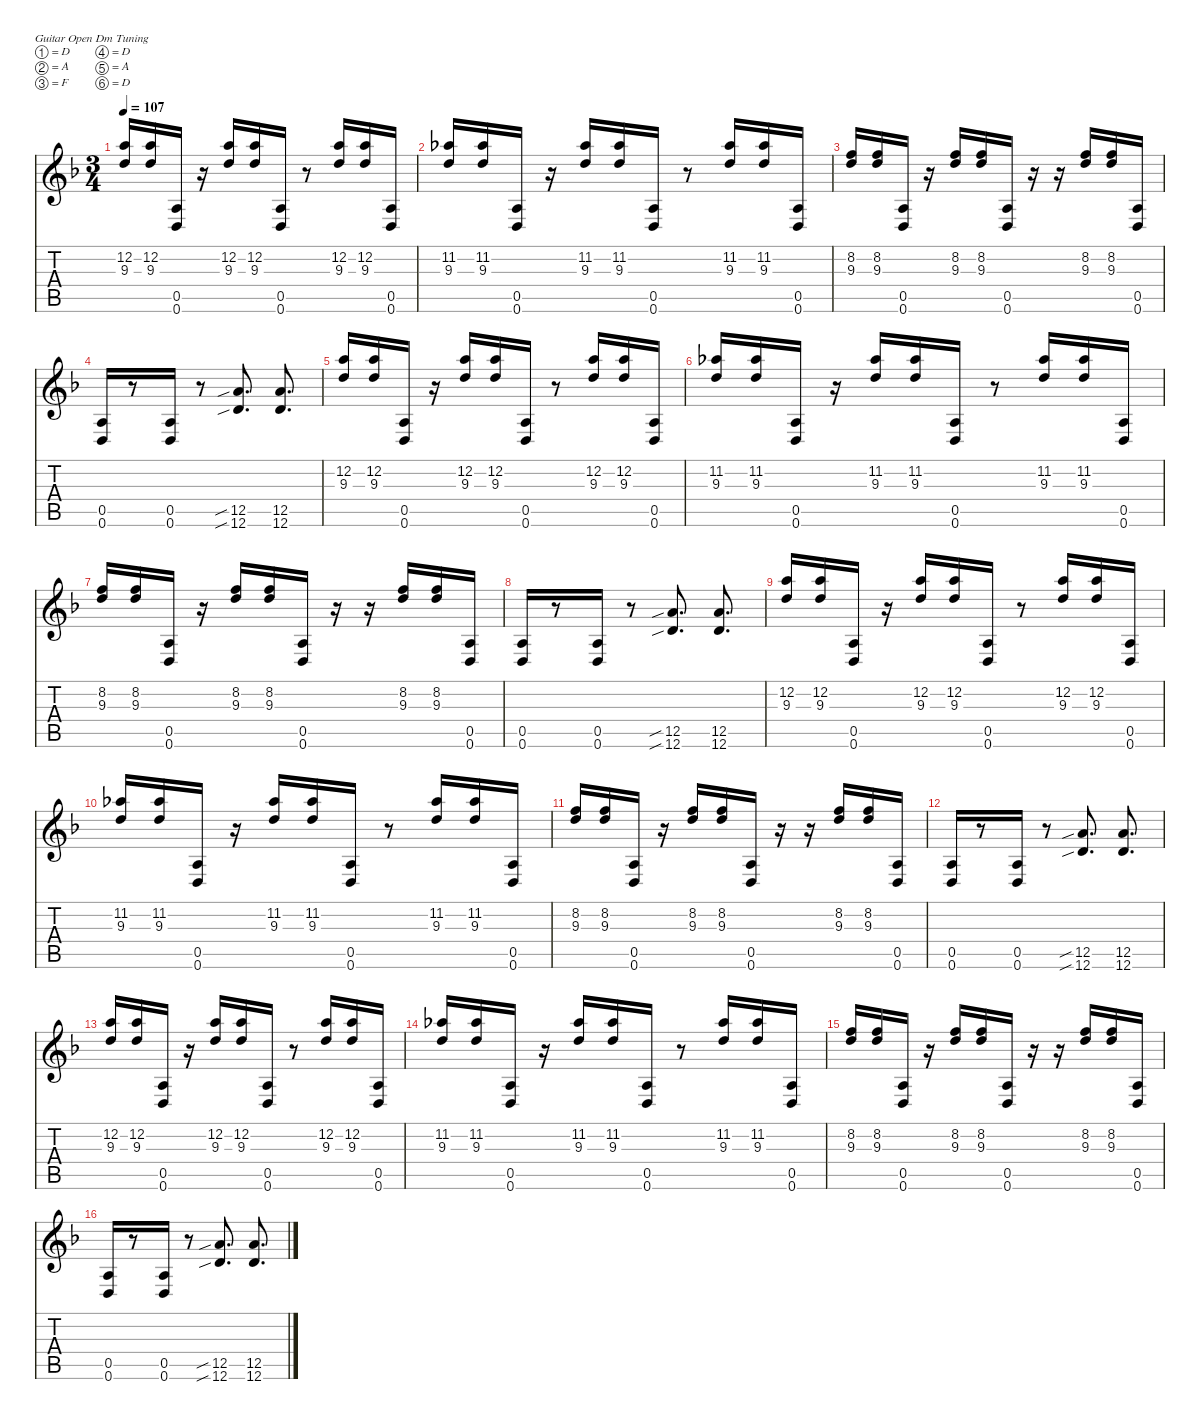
\hideDynamics
\bracketExtendMode nobrackets
\singleTrackTrackNamePolicy hidden
\multiTrackTrackNamePolicy hidden
\firstSystemTrackNameMode fullname
\firstSystemTrackNameOrientation horizontal
\otherSystemsTrackNameOrientation horizontal
\track ("Guitar 1" "E-Gt") {defaultSystemsLayout 16 instrument distortionguitar}
\staff {score tabs}
\tuning (D4 A3 F3 D3 A2 D2)
\ts (3 4)
\tempo 107
\clef g2
\ks dminor
(12.2{acc forcenatural} 9.3{acc forcenatural}).16{dy f beam Up} (12.2{acc forcenatural} 9.3{acc forcenatural}).16{beam Up} (0.5{acc forcenatural} 0.6{acc forcenatural}).16{beam Up} r.16{beam Up} (12.2{acc forcenatural} 9.3{acc forcenatural}).16{beam Up} (12.2{acc forcenatural} 9.3{acc forcenatural}).16{beam Up} (0.5{acc forcenatural} 0.6{acc forcenatural}).16{beam Up} r.8{beam Up} (12.2{acc forcenatural} 9.3{acc forcenatural}).16{beam Up} (12.2{acc forcenatural} 9.3{acc forcenatural}).16{beam Up} (0.5{acc forcenatural} 0.6{acc forcenatural}).16{beam Up} |
(11.2{acc b} 9.3{acc forcenatural}).16{beam Up} (11.2{acc b} 9.3{acc forcenatural}).16{beam Up} (0.5{acc forcenatural} 0.6{acc forcenatural}).16{beam Up} r.16{beam Up} (11.2{acc b} 9.3{acc forcenatural}).16{beam Up} (11.2{acc b} 9.3{acc forcenatural}).16{beam Up} (0.5{acc forcenatural} 0.6{acc forcenatural}).16{beam Up} r.8{beam Up} (11.2{acc b} 9.3{acc forcenatural}).16{beam Up} (11.2{acc b} 9.3{acc forcenatural}).16{beam Up} (0.5{acc forcenatural} 0.6{acc forcenatural}).16{beam Up} |
(8.2{acc forcenatural} 9.3{acc forcenatural}).16{beam Up} (8.2{acc forcenatural} 9.3{acc forcenatural}).16{beam Up} (0.5{acc forcenatural} 0.6{acc forcenatural}).16{beam Up} r.16{beam Up} (8.2{acc forcenatural} 9.3{acc forcenatural}).16{beam Up} (8.2{acc forcenatural} 9.3{acc forcenatural}).16{beam Up} (0.5{acc forcenatural} 0.6{acc forcenatural}).16{beam Up} r.16{beam Up} r.16{beam Up} (8.2{acc forcenatural} 9.3{acc forcenatural}).16{beam Up} (8.2{acc forcenatural} 9.3{acc forcenatural}).16{beam Up} (0.5{acc forcenatural} 0.6{acc forcenatural}).16{beam Up} |
(0.5{acc forcenatural} 0.6{acc forcenatural}).16{beam Up} r.8{beam Up} (0.5{acc forcenatural} 0.6{acc forcenatural}).16{beam Up} r.8{beam Up} (12.5{sib acc forcenatural} 12.6{sib acc forcenatural}).8{d beam Up} (12.5{acc forcenatural} 12.6{acc forcenatural}).8{d beam Up} |
(12.2{acc forcenatural} 9.3{acc forcenatural}).16{beam Up} (12.2{acc forcenatural} 9.3{acc forcenatural}).16{beam Up} (0.5{acc forcenatural} 0.6{acc forcenatural}).16{beam Up} r.16{beam Up} (12.2{acc forcenatural} 9.3{acc forcenatural}).16{beam Up} (12.2{acc forcenatural} 9.3{acc forcenatural}).16{beam Up} (0.5{acc forcenatural} 0.6{acc forcenatural}).16{beam Up} r.8{beam Up} (12.2{acc forcenatural} 9.3{acc forcenatural}).16{beam Up} (12.2{acc forcenatural} 9.3{acc forcenatural}).16{beam Up} (0.5{acc forcenatural} 0.6{acc forcenatural}).16{beam Up} |
(11.2{acc b} 9.3{acc forcenatural}).16{beam Up} (11.2{acc b} 9.3{acc forcenatural}).16{beam Up} (0.5{acc forcenatural} 0.6{acc forcenatural}).16{beam Up} r.16{beam Up} (11.2{acc b} 9.3{acc forcenatural}).16{beam Up} (11.2{acc b} 9.3{acc forcenatural}).16{beam Up} (0.5{acc forcenatural} 0.6{acc forcenatural}).16{beam Up} r.8{beam Up} (11.2{acc b} 9.3{acc forcenatural}).16{beam Up} (11.2{acc b} 9.3{acc forcenatural}).16{beam Up} (0.5{acc forcenatural} 0.6{acc forcenatural}).16{beam Up} |
(8.2{acc forcenatural} 9.3{acc forcenatural}).16{beam Up} (8.2{acc forcenatural} 9.3{acc forcenatural}).16{beam Up} (0.5{acc forcenatural} 0.6{acc forcenatural}).16{beam Up} r.16{beam Up} (8.2{acc forcenatural} 9.3{acc forcenatural}).16{beam Up} (8.2{acc forcenatural} 9.3{acc forcenatural}).16{beam Up} (0.5{acc forcenatural} 0.6{acc forcenatural}).16{beam Up} r.16{beam Up} r.16{beam Up} (8.2{acc forcenatural} 9.3{acc forcenatural}).16{beam Up} (8.2{acc forcenatural} 9.3{acc forcenatural}).16{beam Up} (0.5{acc forcenatural} 0.6{acc forcenatural}).16{beam Up} |
(0.5{acc forcenatural} 0.6{acc forcenatural}).16{beam Up} r.8{beam Up} (0.5{acc forcenatural} 0.6{acc forcenatural}).16{beam Up} r.8{beam Up} (12.5{sib acc forcenatural} 12.6{sib acc forcenatural}).8{d beam Up} (12.5{acc forcenatural} 12.6{acc forcenatural}).8{d beam Up} |
(12.2{acc forcenatural} 9.3{acc forcenatural}).16{beam Up} (12.2{acc forcenatural} 9.3{acc forcenatural}).16{beam Up} (0.5{acc forcenatural} 0.6{acc forcenatural}).16{beam Up} r.16{beam Up} (12.2{acc forcenatural} 9.3{acc forcenatural}).16{beam Up} (12.2{acc forcenatural} 9.3{acc forcenatural}).16{beam Up} (0.5{acc forcenatural} 0.6{acc forcenatural}).16{beam Up} r.8{beam Up} (12.2{acc forcenatural} 9.3{acc forcenatural}).16{beam Up} (12.2{acc forcenatural} 9.3{acc forcenatural}).16{beam Up} (0.5{acc forcenatural} 0.6{acc forcenatural}).16{beam Up} |
(11.2{acc b} 9.3{acc forcenatural}).16{beam Up} (11.2{acc b} 9.3{acc forcenatural}).16{beam Up} (0.5{acc forcenatural} 0.6{acc forcenatural}).16{beam Up} r.16{beam Up} (11.2{acc b} 9.3{acc forcenatural}).16{beam Up} (11.2{acc b} 9.3{acc forcenatural}).16{beam Up} (0.5{acc forcenatural} 0.6{acc forcenatural}).16{beam Up} r.8{beam Up} (11.2{acc b} 9.3{acc forcenatural}).16{beam Up} (11.2{acc b} 9.3{acc forcenatural}).16{beam Up} (0.5{acc forcenatural} 0.6{acc forcenatural}).16{beam Up} |
(8.2{acc forcenatural} 9.3{acc forcenatural}).16{beam Up} (8.2{acc forcenatural} 9.3{acc forcenatural}).16{beam Up} (0.5{acc forcenatural} 0.6{acc forcenatural}).16{beam Up} r.16{beam Up} (8.2{acc forcenatural} 9.3{acc forcenatural}).16{beam Up} (8.2{acc forcenatural} 9.3{acc forcenatural}).16{beam Up} (0.5{acc forcenatural} 0.6{acc forcenatural}).16{beam Up} r.16{beam Up} r.16{beam Up} (8.2{acc forcenatural} 9.3{acc forcenatural}).16{beam Up} (8.2{acc forcenatural} 9.3{acc forcenatural}).16{beam Up} (0.5{acc forcenatural} 0.6{acc forcenatural}).16{beam Up} |
(0.5{acc forcenatural} 0.6{acc forcenatural}).16{beam Up} r.8{beam Up} (0.5{acc forcenatural} 0.6{acc forcenatural}).16{beam Up} r.8{beam Up} (12.5{sib acc forcenatural} 12.6{sib acc forcenatural}).8{d beam Up} (12.5{acc forcenatural} 12.6{acc forcenatural}).8{d beam Up} |
(12.2{acc forcenatural} 9.3{acc forcenatural}).16{beam Up} (12.2{acc forcenatural} 9.3{acc forcenatural}).16{beam Up} (0.5{acc forcenatural} 0.6{acc forcenatural}).16{beam Up} r.16{beam Up} (12.2{acc forcenatural} 9.3{acc forcenatural}).16{beam Up} (12.2{acc forcenatural} 9.3{acc forcenatural}).16{beam Up} (0.5{acc forcenatural} 0.6{acc forcenatural}).16{beam Up} r.8{beam Up} (12.2{acc forcenatural} 9.3{acc forcenatural}).16{beam Up} (12.2{acc forcenatural} 9.3{acc forcenatural}).16{beam Up} (0.5{acc forcenatural} 0.6{acc forcenatural}).16{beam Up} |
(11.2{acc b} 9.3{acc forcenatural}).16{beam Up} (11.2{acc b} 9.3{acc forcenatural}).16{beam Up} (0.5{acc forcenatural} 0.6{acc forcenatural}).16{beam Up} r.16{beam Up} (11.2{acc b} 9.3{acc forcenatural}).16{beam Up} (11.2{acc b} 9.3{acc forcenatural}).16{beam Up} (0.5{acc forcenatural} 0.6{acc forcenatural}).16{beam Up} r.8{beam Up} (11.2{acc b} 9.3{acc forcenatural}).16{beam Up} (11.2{acc b} 9.3{acc forcenatural}).16{beam Up} (0.5{acc forcenatural} 0.6{acc forcenatural}).16{beam Up} |
(8.2{acc forcenatural} 9.3{acc forcenatural}).16{beam Up} (8.2{acc forcenatural} 9.3{acc forcenatural}).16{beam Up} (0.5{acc forcenatural} 0.6{acc forcenatural}).16{beam Up} r.16{beam Up} (8.2{acc forcenatural} 9.3{acc forcenatural}).16{beam Up} (8.2{acc forcenatural} 9.3{acc forcenatural}).16{beam Up} (0.5{acc forcenatural} 0.6{acc forcenatural}).16{beam Up} r.16{beam Up} r.16{beam Up} (8.2{acc forcenatural} 9.3{acc forcenatural}).16{beam Up} (8.2{acc forcenatural} 9.3{acc forcenatural}).16{beam Up} (0.5{acc forcenatural} 0.6{acc forcenatural}).16{beam Up} |
(0.5{acc forcenatural} 0.6{acc forcenatural}).16{beam Up} r.8{beam Up} (0.5{acc forcenatural} 0.6{acc forcenatural}).16{beam Up} r.8{beam Up} (12.5{sib acc forcenatural} 12.6{sib acc forcenatural}).8{d beam Up} (12.5{acc forcenatural} 12.6{acc forcenatural}).8{d beam Up}
